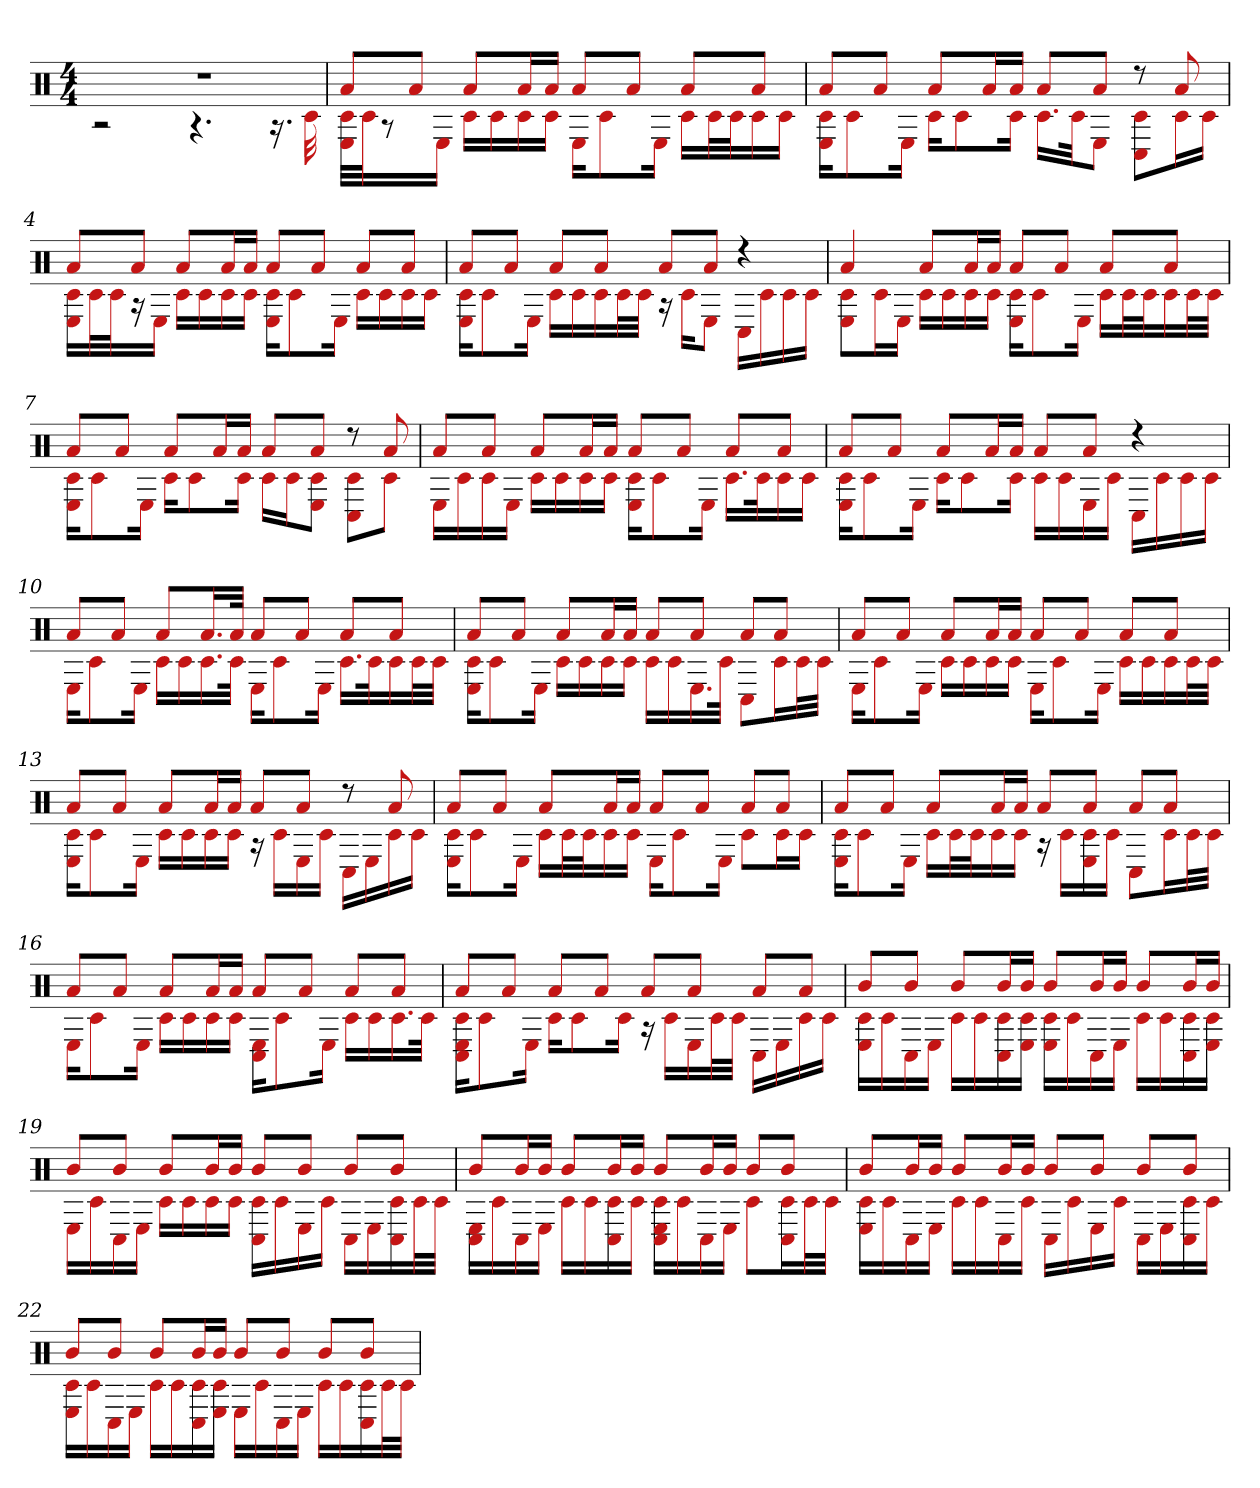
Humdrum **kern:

**kern
*part1
*staff1
*clefX
*k[]
*M4/4
=1
*^
1r	2r
.	4.r
.	16.r
.	32c#
=2	=2
8aL	32c# 32ELLL
.	32c#J
.	8r
8aJ	.
.	16EJJ
8aL	16c#LL
.	16c#
16aL	16c#
16aJJ	16c#JJ
8aL	16EKL
.	8c#
8aJ	.
.	16EJk
8aL	16c#LL
.	32c#L
.	32c#J
8aJ	16c#
.	16c#JJ
=3	=3
8aL	16c# 16EKL
.	8c#
8aJ	.
.	16EJk
8aL	16c#KL
.	8c#
16aL	.
16aJJ	16c#Jk
8aL	16.c#LL
.	32c#Jk
8aJ	8EJ
8r	8c# 8C#L
8a	16c#L
.	16c#JJ
=4	=4
8aL	16c# 16ELL
.	32c#L
.	32c#J
8aJ	16r
.	16EJJ
8aL	16c#LL
.	16c#
16aL	16c#
16aJJ	16c#JJ
8aL	16c# 16EKL
.	8c#
8aJ	.
.	16EJk
8aL	16c#LL
.	16c#
8aJ	16c#
.	16c#JJ
=5	=5
8aL	16c# 16EKL
.	8c#
8aJ	.
.	16EJk
8aL	16c#LL
.	16c#
8aJ	16c#
.	32c#L
.	32c#JJJ
8aL	16r
.	16c#KL
8aJ	8EJ
4r	16C#LL
.	16c#
.	16c#
.	16c#JJ
=6	=6
4a	8E 8c#L
.	16c#L
.	16EJJ
8aL	16c#LL
.	16c#
16aL	16c#
16aJJ	16c#JJ
8aL	16E 16c#KL
.	8c#
8aJ	.
.	16EJk
8aL	16c#LL
.	32c#L
.	32c#J
8aJ	16c#
.	32c#L
.	32c#JJJ
=7	=7
8aL	16E 16c#KL
.	8c#
8aJ	.
.	16EJk
8aL	16c#KL
.	8c#
16aL	.
16aJJ	16c#Jk
8aL	16c#LL
.	16c#J
8aJ	8c# 8EJ
8r	8c# 8C#L
8a	8c#J
=8	=8
8aL	16ELL
.	16c#
8aJ	16c#
.	16EJJ
8aL	16c#LL
.	16c#
16aL	16c#
16aJJ	16c#JJ
8aL	16E 16c#KL
.	8c#
8aJ	.
.	16EJk
8aL	16.c#LL
.	32c#k
8aJ	16c#
.	16c#JJ
=9	=9
8aL	16E 16c#KL
.	8c#
8aJ	.
.	16EJk
8aL	16c#KL
.	8c#
16aL	.
16aJJ	16c#Jk
8aL	16c#LL
.	16c#
8aJ	16E
.	16c#JJ
4r	16C#LL
.	16c#
.	16c#
.	16c#JJ
=10	=10
8aL	16EKL
.	8c#
8aJ	.
.	16EJk
8aL	16c#LL
.	16c#
16.aL	16.c#
32aJJk	32c#JJk
8aL	16EKL
.	8c#
8aJ	.
.	16EJk
8aL	16.c#LL
.	32c#k
8aJ	16c#
.	32c#L
.	32c#JJJ
=11	=11
8aL	16c# 16EKL
.	8c#
8aJ	.
.	16EJk
8aL	16c#LL
.	16c#
16aL	16c#
16aJJ	16c#JJ
8aL	16c#LL
.	16c#
8aJ	16.E
.	32c#JJk
8aL	8C#L
8aJ	16c#L
.	32c#L
.	32c#JJJ
=12	=12
8aL	16EKL
.	8c#
8aJ	.
.	16EJk
8aL	16c#LL
.	16c#
16aL	16c#
16aJJ	16c#JJ
8aL	16EKL
.	8c#
8aJ	.
.	16EJk
8aL	16c#LL
.	16c#
8aJ	16c#
.	32c#L
.	32c#JJJ
=13	=13
8aL	16E 16c#KL
.	8c#
8aJ	.
.	16EJk
8aL	16c#LL
.	16c#
16aL	16c#
16aJJ	16c#JJ
8aL	16r
.	16c#LL
8aJ	16E
.	16c#JJ
8r	16C#LL
.	16E
8a	16c#
.	16c#JJ
=14	=14
8aL	16c# 16EKL
.	8c#
8aJ	.
.	16EJk
8aL	16c#LL
.	32c#L
.	32c#J
16aL	16c#
16aJJ	16c#JJ
8aL	16EKL
.	8c#
8aJ	.
.	16EJk
8aL	8c#L
8aJ	16c#L
.	16c#JJ
=15	=15
8aL	16E 16c#KL
.	8c#
8aJ	.
.	16EJk
8aL	16c#LL
.	32c#L
.	32c#J
16aL	16c#
16aJJ	16c#JJ
8aL	16r
.	16c#LL
8aJ	16E 16c#
.	16c#JJ
8aL	8C#L
8aJ	16c#L
.	32c#L
.	32c#JJJ
=16	=16
8aL	16EKL
.	8c#
8aJ	.
.	16EJk
8aL	16c#LL
.	16c#
16aL	16c#
16aJJ	16c#JJ
8aL	16C# 16EKL
.	8c#
8aJ	.
.	16EJk
8aL	16c#LL
.	16c#
8aJ	16.c#
.	32c#JJk
=17	=17
8aL	16c# 16C# 16EKL
.	8c#
8aJ	.
.	16EJk
8aL	16c#KL
.	8c#
8aJ	.
.	16c#Jk
8aL	16r
.	16c#LL
8aJ	16E
.	32c#L
.	32c#JJJ
8aL	16C#LL
.	16E
8aJ	16c#
.	16c#JJ
=18	=18
8bL	16c# 16ELL
.	16c#
8bJ	16C#
.	16EJJ
8bL	16c#LL
.	16c#
16bL	16C# 16c#
16bJJ	16E 16c#JJ
8bL	16E 16c#LL
.	16c#
16bL	16C#
16bJJ	16EJJ
8bL	16c#LL
.	16c#
16bL	16C# 16c#
16bJJ	16c# 16EJJ
=19	=19
8bL	16ELL
.	16c#
8bJ	16C#
.	16EJJ
8bL	16c#LL
.	16c#
16bL	16c#
16bJJ	16c#JJ
8bL	16C# 16c#LL
.	16c#
8bJ	16E
.	16c#JJ
8bL	16C#LL
.	16E
8bJ	16C# 16c#
.	32c#L
.	32c#JJJ
=20	=20
8bL	16C# 16ELL
.	16c#
16bL	16C#
16bJJ	16EJJ
8bL	16c#LL
.	16c#
16bL	16c# 16C#
16bJJ	16c#JJ
8bL	16C# 16E 16c#LL
.	16c#
16bL	16C#
16bJJ	16EJJ
8bL	8c#L
8bJ	16C# 16c#L
.	32c#L
.	32c#JJJ
=21	=21
8bL	16c# 16ELL
.	16c#
16bL	16C#
16bJJ	16EJJ
8bL	16c#LL
.	16c#
16bL	16C#
16bJJ	16c#JJ
8bL	16C#LL
.	16c#
8bJ	16E
.	16c#JJ
8bL	16C#LL
.	16E
8bJ	16C# 16c#
.	16c#JJ
=22	=22
8bL	16c# 16ELL
.	16c#
8bJ	16C#
.	16EJJ
8bL	16c#LL
.	16c#
16bL	16C# 16c#
16bJJ	16E 16c#JJ
8bL	16ELL
.	16c#
8bJ	16C#
.	16EJJ
8bL	16c#LL
.	16c#
8bJ	16C# 16c#
.	32c#L
.	32c#JJJ
*v	*v
=
*-
